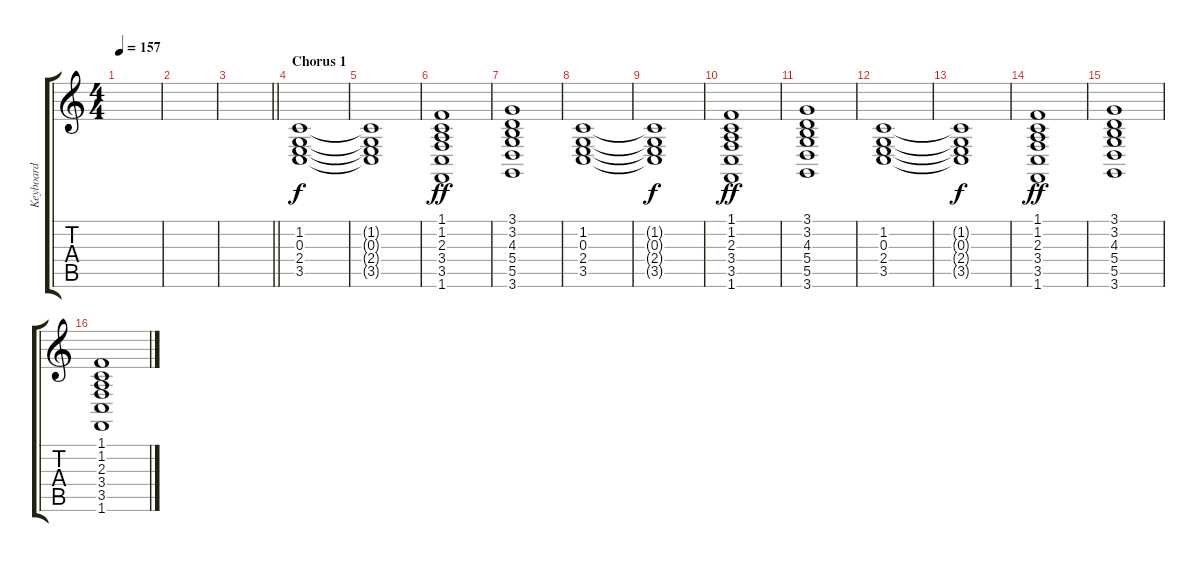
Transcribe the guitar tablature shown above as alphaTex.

\track ("Keyboard" "Keyboard") {instrument churchorgan}
\staff {score tabs}
\tuning (E4 B3 G3 D3 A2 E2) {hide}
\ts (4 4)
\tempo 157
\clef g2
\ks c
|
|
\barLineRight lightlight
|
\section ("" "Chorus 1")
(1.2 0.3 2.4 3.5).1 |
(1.2{t} 0.3{t} 2.4{t} 3.5{t}).1{dy f} |
(1.1 1.2 2.3 3.4 3.5 1.6).1{dy ff} |
(3.1 3.2 4.3 5.4 5.5 3.6).1 |
(1.2 0.3 2.4 3.5).1 |
(1.2{t} 0.3{t} 2.4{t} 3.5{t}).1{dy f} |
(1.1 1.2 2.3 3.4 3.5 1.6).1{dy ff} |
(3.1 3.2 4.3 5.4 5.5 3.6).1 |
(1.2 0.3 2.4 3.5).1 |
(1.2{t} 0.3{t} 2.4{t} 3.5{t}).1{dy f} |
(1.1 1.2 2.3 3.4 3.5 1.6).1{dy ff} |
(3.1 3.2 4.3 5.4 5.5 3.6).1 |
(1.1 1.2 2.3 3.4 3.5 1.6).1
